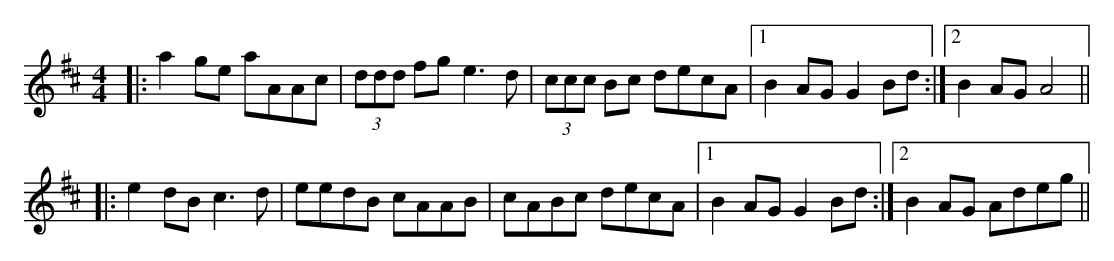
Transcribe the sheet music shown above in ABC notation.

X:1
M:4/4
K:Amix
|:a2ge aAAc|(3ddd fg e3d|(3ccc Bc decA|1 B2AG G2Bd:|2 B2AG A4||
|:e2dB c3d|eedB cAAB|cABc decA|1 B2AG G2Bd:|2 B2AG Adeg||
